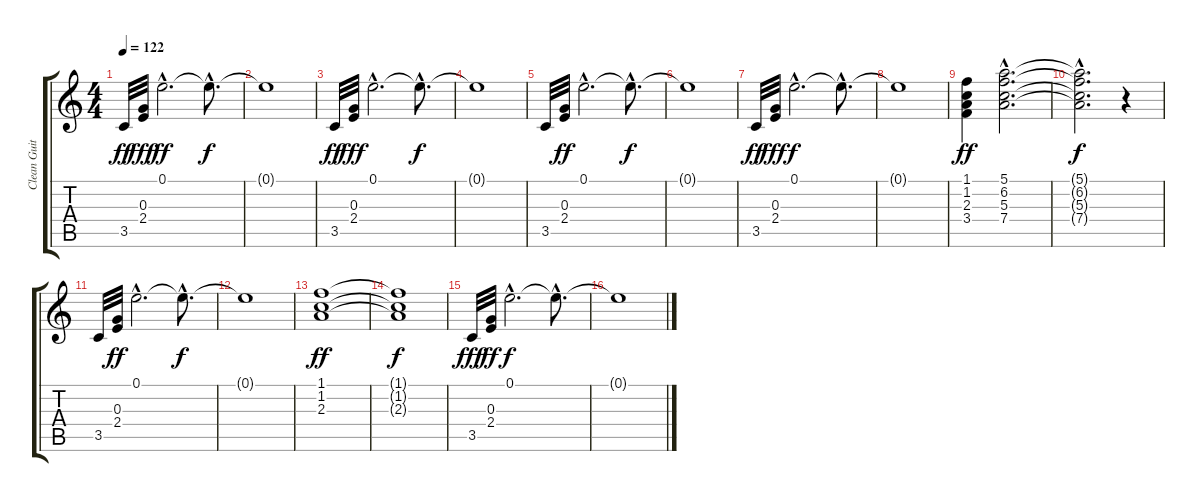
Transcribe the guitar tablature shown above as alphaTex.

\track ("Clean Guitar" "Clean Guit") {instrument electricguitarclean}
\staff {score tabs}
\tuning (E4 B3 G3 D3 A2 E2) {hide}
\ts (4 4)
\tempo 122
\clef g2
\ks c
3.5.32{dy ff instrument electricguitarclean} (0.3 2.4).32{dy fff} 0.1{hac}.2{d dy ff} 0.1{hac t}.8{d dy f} |
0.1{t}.1 |
3.5.32{dy ff} (0.3 2.4).32{dy fff} 0.1{hac}.2{d} 0.1{hac t}.8{d dy f} |
0.1{t}.1 |
3.5.32 (0.3 2.4).32{dy ff} 0.1{hac}.2{d} 0.1{hac t}.8{d dy f} |
0.1{t}.1 |
3.5.32{dy ff} (0.3 2.4).32{dy fff} 0.1{hac}.2{d dy f} 0.1{hac t}.8{d} |
0.1{t}.1 |
(1.1 1.2 2.3 3.4).4{dy ff} (5.1{hac} 6.2{hac} 5.3{hac} 7.4{hac}).2{d} |
(5.1{hac t} 6.2{hac t} 5.3{hac t} 7.4{hac t}).2{d dy f} r.4 |
3.5.32 (0.3 2.4).32{dy ff} 0.1{hac}.2{d} 0.1{hac t}.8{d dy f} |
0.1{t}.1 |
(1.1 1.2 2.3).1{dy ff} |
(1.1{t} 1.2{t} 2.3{t}).1{dy f} |
3.5.32{dy fff} (0.3 2.4).32{dy ff} 0.1{hac}.2{d dy f} 0.1{hac t}.8{d} |
0.1{t}.1
